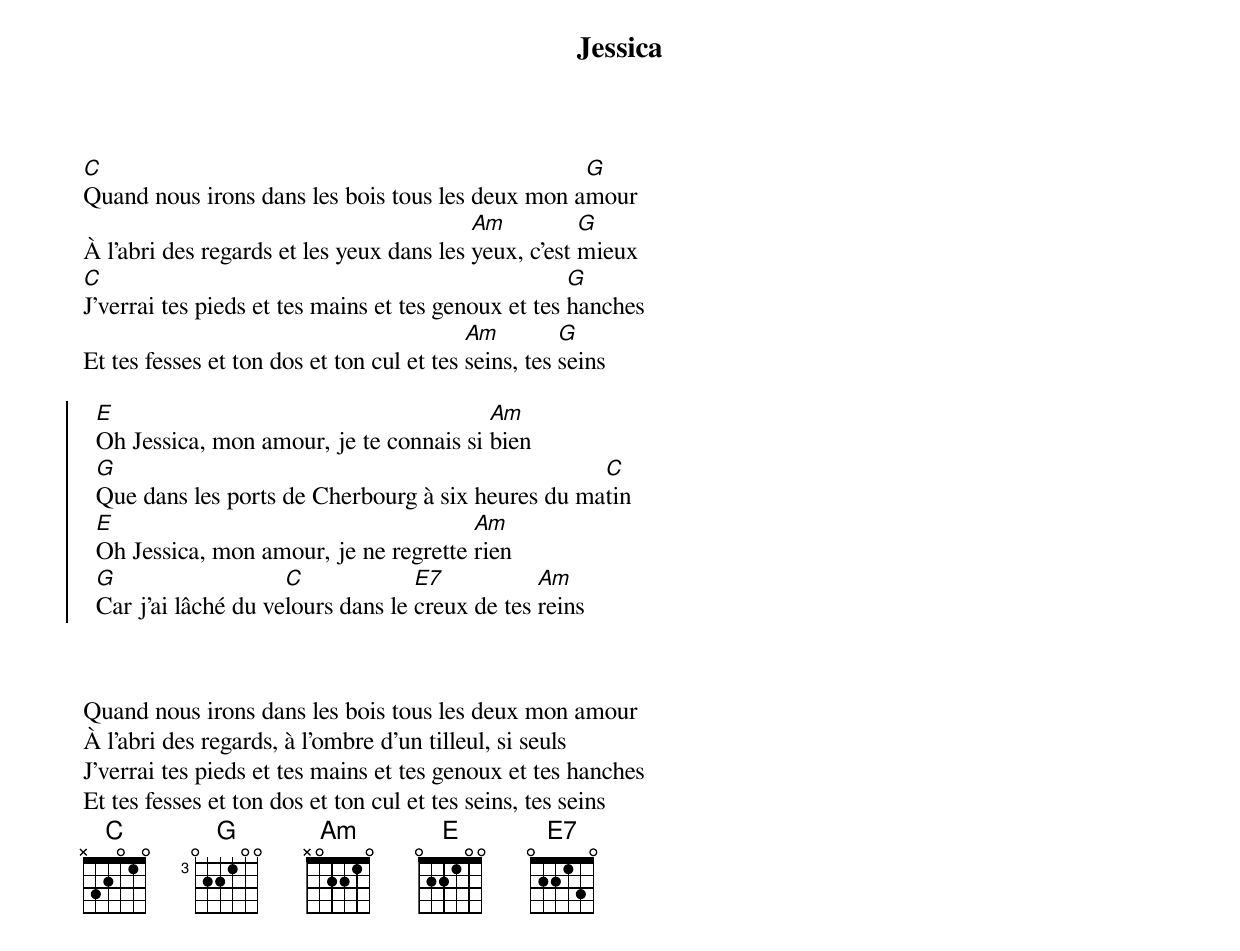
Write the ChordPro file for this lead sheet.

{title: Jessica}
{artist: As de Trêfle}
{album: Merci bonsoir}
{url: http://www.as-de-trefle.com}
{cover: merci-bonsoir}
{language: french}
{columns: 1}
{define: C frets X 3 2 0 1 0}
{define: G base-fret 3 frets 0 2 2 1 0 0}
{define: Am frets X 0 2 2 1 0}
{define: E frets 0 2 2 1 0 0}


[C]Quand nous irons dans les bois tous les deux mon a[G]mour
À l'abri des regards et les yeux dans les [Am]yeux, c'est [G]mieux
[C]J'verrai tes pieds et tes mains et tes genoux et tes [G]hanches
Et tes fesses et ton dos et ton cul et tes [Am]seins, tes [G]seins

{start_of_chorus}
  [E]Oh Jessica, mon amour, je te connais si [Am]bien
  [G]Que dans les ports de Cherbourg à six heures du ma[C]tin
  [E]Oh Jessica, mon amour, je ne regrette [Am]rien
  [G]Car j'ai lâché du ve[C]lours dans le [E7]creux de tes [Am]reins
{end_of_chorus}

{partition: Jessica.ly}


Quand nous irons dans les bois tous les deux mon amour
À l'abri des regards, à l'ombre d'un tilleul, si seuls
J'verrai tes pieds et tes mains et tes genoux et tes hanches
Et tes fesses et ton dos et ton cul et tes seins, tes seins
